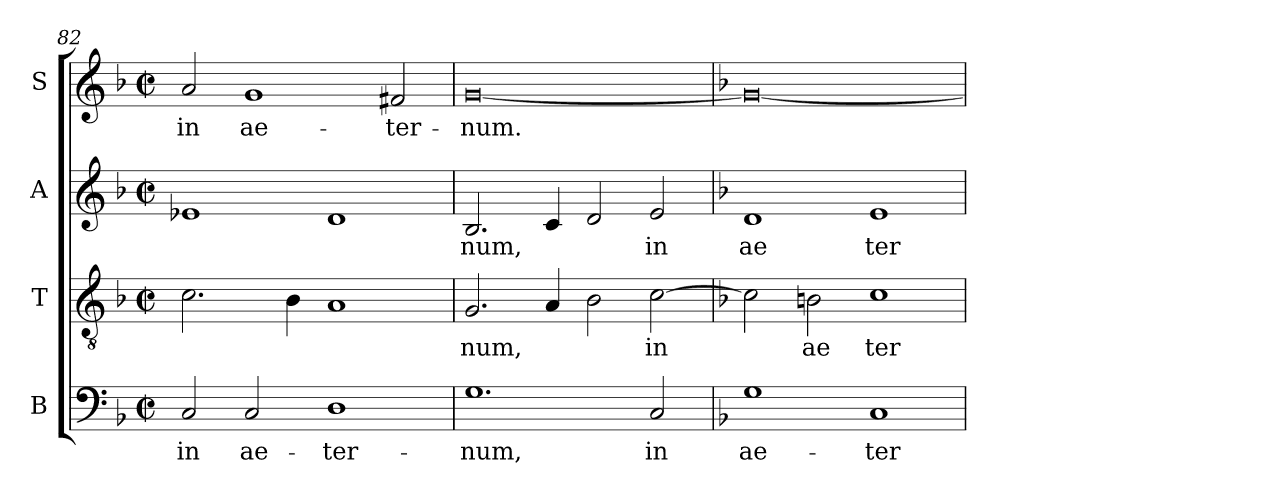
**kern	**text	**kern	**text	**kern	**text	**kern	**text
*part4	*part4	*part3	*part3	*part2	*part2	*part1	*part1
*staff4	*staff4	*staff3	*staff3	*staff2	*staff2	*staff1	*staff1
*I"B	*	*I"T	*	*I"A	*	*I"S	*
*clefF4	*	*clefGv2	*	*clefG2	*	*clefG2	*
*k[b-]	*	*k[b-]	*	*k[b-]	*	*k[b-]	*
*F:	*	*F:	*	*F:	*	*F:	*
*M2/2	*	*M2/2	*	*M2/2	*	*M2/2	*
*met(c|)	*	*met(c|)	*	*met(c|)	*	*met(c|)	*
=82	=82	=82	=82	=82	=82	=82	=82
!	!LO:LY:b:cj	!	!	!	!	!	!LO:LY:b:cj
2C/	in	2.c\	.	1e-	.	2a/	in
!	!LO:LY:b:cj	!	!	!	!	!	!LO:LY:b:cj
2C/	ae-	.	.	.	.	1g	ae-
.	.	4B-\	.	.	.	.	.
!	!LO:LY:b:cj	!	!	!	!	!	!
1D	-ter-	1A	.	1d	.	.	.
!	!	!	!	!	!	!	!LO:LY:b:cj
.	.	.	.	.	.	2f#/	-ter-
=83	=83	=83	=83	=83	=83	=83	=83
!	!LO:LY:b:cj	!	!LO:LY:b	!	!LO:LY:b	!	!LO:LY:b
1.G	-num,	2.G/	num,	2.B-/	num,	[<0g	-num.
.	.	4A/	.	4c/	.	.	.
.	.	2B-\	.	2d/	.	.	.
!	!LO:LY:b:cj	!	!LO:LY:b:cj	!	!LO:LY:b:cj	!	!
2C/	in	[>2c\	in	2e/	in	.	.
=84	=84	=84	=84	=84	=84	=84	=84
*	*	*	*	*k[b-]	*	*	*
*	*	*	*	*F:	*	*	*
!	!LO:LY:b:cj	!	!	!	!LO:LY:b:cj	!	!
1G	ae-	2c\]	.	1d	ae	0g_<	.
!	!	!	!LO:LY:b:cj	!	!	!	!
.	.	2B\	ae	.	.	.	.
!	!LO:LY:b:cj	!	!LO:LY:b:cj	!	!LO:LY:b:cj	!	!
1C	-ter-	1c	ter	1e	ter	.	.
=	=	=	=	=	=	=	=
*-	*-	*-	*-	*-	*-	*-	*-
